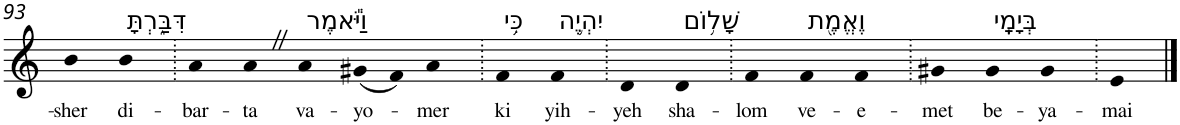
**kern	**text
*part1	*part1
*staff1	*staff1
*I"Piano	*
*I'Pno	*
!!LO:PB:g=z
*clefG2	*
*k[]	*
=93	=93
!	!LO:LY:b
4b	-sher
!LO:TX:a:t=דִּבַּ֑רְתָּ	!
!	!LO:LY:b
4b	di-
=94.	=94.
!	!LO:LY:b
4a	-bar-
!	!LO:LY:b
4aZ	-ta
!LO:TX:a:t=וַיֹּ֕אמֶר	!
!	!LO:LY:b
4a	va-
!	!LO:LY:b
(8g#X	-yo-
8f)	.
!	!LO:LY:b
4a	-mer
=95.	=95.
!LO:TX:a:t=כִּ֥י	!
!	!LO:LY:b
4f	ki
!LO:TX:a:t=יִהְיֶ֛ה	!
!	!LO:LY:b
4f	yih-
=96.	=96.
!	!LO:LY:b
4d	-yeh
!LO:TX:a:t=שָׁל֥וֹם	!
!	!LO:LY:b
4d	sha-
=97.	=97.
!	!LO:LY:b
4f	-lom
!LO:TX:a:t=וֶאֱמֶ֖ת	!
!	!LO:LY:b
4f	ve-
!	!LO:LY:b
4f	-e-
=98.	=98.
!	!LO:LY:b
4g#X	-met
!LO:TX:a:t=בְּיָמָֽי	!
!	!LO:LY:b
4g#	be-
!	!LO:LY:b
4g#	-ya-
=99.	=99.
!	!LO:LY:b
4e	-mai
==	==
*-	*-
